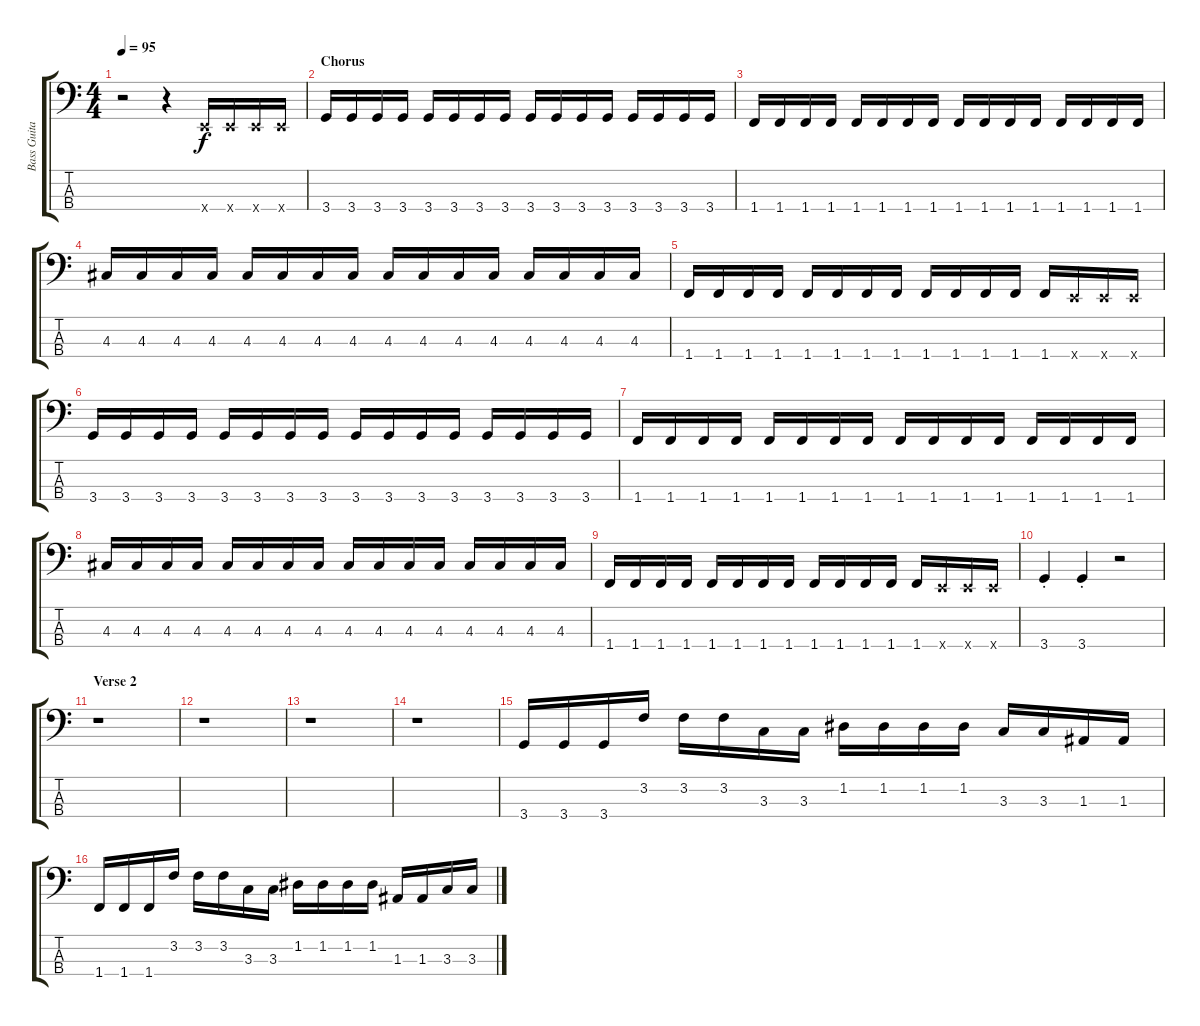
\track ("Bass Guitar" "Bass Guita") {instrument electricbasspick}
\staff {score tabs}
\tuning (G2 D2 A1 E1) {hide}
\ts (4 4)
\tempo 95
\clef f4
\ks c
r.2{dy f} r.4 0.4{x}.16 0.4{x}.16 0.4{x}.16 0.4{x}.16 |
\section ("" "Chorus")
3.4.16 3.4.16 3.4.16 3.4.16 3.4.16 3.4.16 3.4.16 3.4.16 3.4.16 3.4.16 3.4.16 3.4.16 3.4.16 3.4.16 3.4.16 3.4.16 |
1.4.16 1.4.16 1.4.16 1.4.16 1.4.16 1.4.16 1.4.16 1.4.16 1.4.16 1.4.16 1.4.16 1.4.16 1.4.16 1.4.16 1.4.16 1.4.16 |
4.3.16 4.3.16 4.3.16 4.3.16 4.3.16 4.3.16 4.3.16 4.3.16 4.3.16 4.3.16 4.3.16 4.3.16 4.3.16 4.3.16 4.3.16 4.3.16 |
1.4.16 1.4.16 1.4.16 1.4.16 1.4.16 1.4.16 1.4.16 1.4.16 1.4.16 1.4.16 1.4.16 1.4.16 1.4.16 0.4{x}.16 0.4{x}.16 0.4{x}.16 |
3.4.16 3.4.16 3.4.16 3.4.16 3.4.16 3.4.16 3.4.16 3.4.16 3.4.16 3.4.16 3.4.16 3.4.16 3.4.16 3.4.16 3.4.16 3.4.16 |
1.4.16 1.4.16 1.4.16 1.4.16 1.4.16 1.4.16 1.4.16 1.4.16 1.4.16 1.4.16 1.4.16 1.4.16 1.4.16 1.4.16 1.4.16 1.4.16 |
4.3.16 4.3.16 4.3.16 4.3.16 4.3.16 4.3.16 4.3.16 4.3.16 4.3.16 4.3.16 4.3.16 4.3.16 4.3.16 4.3.16 4.3.16 4.3.16 |
1.4.16 1.4.16 1.4.16 1.4.16 1.4.16 1.4.16 1.4.16 1.4.16 1.4.16 1.4.16 1.4.16 1.4.16 1.4.16 0.4{x}.16 0.4{x}.16 0.4{x}.16 |
3.4{st}.4 3.4{st}.4 r.2 |
\section ("" "Verse 2")
r.1 |
r.1 |
r.1 |
r.1 |
3.4.16 3.4.16 3.4.16 3.2.16 3.2.16 3.2.16 3.3.16 3.3.16 1.2.16 1.2.16 1.2.16 1.2.16 3.3.16 3.3.16 1.3.16 1.3.16 |
1.4.16 1.4.16 1.4.16 3.2.16 3.2.16 3.2.16 3.3.16 3.3.16 1.2.16 1.2.16 1.2.16 1.2.16 1.3.16 1.3.16 3.3.16 3.3.16
